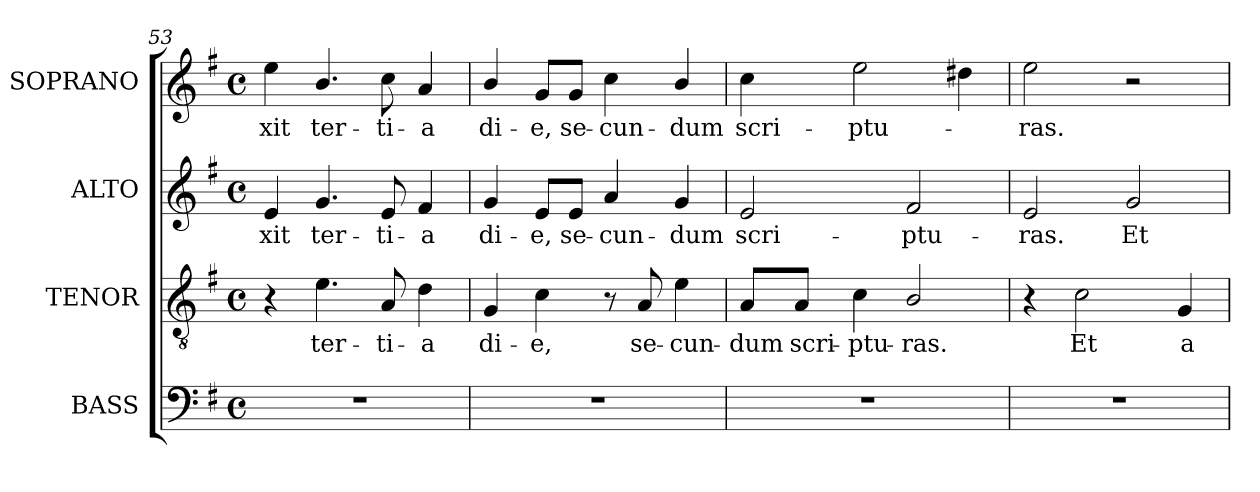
**kern	**kern	**text	**kern	**text	**kern	**text
*part4	*part3	*part3	*part2	*part2	*part1	*part1
*staff4	*staff3	*staff3	*staff2	*staff2	*staff1	*staff1
*I"BASS	*I"TENOR	*	*I"ALTO	*	*I"SOPRANO	*
*I'B.	*I'T.	*	*I'A.	*	*I'S.	*
*clefF4	*clefGv2	*	*clefG2	*	*clefG2	*
*	*ITrd7c12	*	*	*	*	*
*k[f#]	*k[f#]	*	*k[f#]	*	*k[f#]	*
*G:	*G:	*	*G:	*	*G:	*
*M4/4	*M4/4	*	*M4/4	*	*M4/4	*
*met(c)	*met(c)	*	*met(c)	*	*met(c)	*
=53	=53	=53	=53	=53	=53	=53
!	!	!	!	!LO:LY:b:color=#000000	!	!
!	!	!	!	!	!	!LO:LY:b:color=#000000
1r	4r	.	4ei/	-xit	4eei\	-xit
!	!	!LO:LY:b:color=#000000	!	!	!	!
!	!	!	!	!LO:LY:b:color=#000000	!	!
!	!	!	!	!	!	!LO:LY:b:color=#000000
.	4.Ei\	ter-	4.gi/	ter-	4.bi/	ter-
!	!	!LO:LY:b:color=#000000	!	!	!	!
!	!	!	!	!LO:LY:b:color=#000000	!	!
!	!	!	!	!	!	!LO:LY:b:color=#000000
.	8AAi/	-ti-	8ei/	-ti-	8cci\	-ti-
!	!	!LO:LY:b:color=#000000	!	!	!	!
!	!	!	!	!LO:LY:b:color=#000000	!	!
!	!	!	!	!	!	!LO:LY:b:color=#000000
.	4Di\	-a	4f#i/	-a	4ai/	-a
=54	=54	=54	=54	=54	=54	=54
!	!	!LO:LY:b:color=#000000	!	!	!	!
!	!	!	!	!LO:LY:b:color=#000000	!	!
!	!	!	!	!	!	!LO:LY:b:color=#000000
1r	4GGi/	di-	4gi/	di-	4bi/	di-
!	!	!LO:LY:b:color=#000000	!	!	!	!
!	!	!	!	!LO:LY:b:color=#000000	!	!
!	!	!	!	!	!	!LO:LY:b:color=#000000
.	4Ci\	-e,	8ei/L	-e,	8gi/L	-e,
!	!	!	!	!LO:LY:b:color=#000000	!	!
!	!	!	!	!	!	!LO:LY:b:color=#000000
.	.	.	8ei/J	se-	8gi/J	se-
!	!	!	!	!LO:LY:b:color=#000000	!	!
!	!	!	!	!	!	!LO:LY:b:color=#000000
.	8r	.	4ai/	-cun-	4cci\	-cun-
!	!	!LO:LY:b:color=#000000	!	!	!	!
.	8AAi/	se-	.	.	.	.
!	!	!LO:LY:b:color=#000000	!	!	!	!
!	!	!	!	!LO:LY:b:color=#000000	!	!
!	!	!	!	!	!	!LO:LY:b:color=#000000
.	4Ei\	-cun-	4gi/	-dum	4bi/	-dum
!!LO:LB:g=z
=55	=55	=55	=55	=55	=55	=55
!	!	!LO:LY:b:color=#000000	!	!	!	!
!	!	!	!	!LO:LY:b:color=#000000	!	!
!	!	!	!	!	!	!LO:LY:b:color=#000000
1r	8AAi/L	-dum	2ei/	scri-	4cci\	scri-
!	!	!LO:LY:b:color=#000000	!	!	!	!
.	8AAi/J	scri-	.	.	.	.
!	!	!LO:LY:b:color=#000000	!	!	!	!
!	!	!	!	!	!	!LO:LY:b:color=#000000
.	4Ci\	-ptu-	.	.	2eei\	-ptu-
!	!	!LO:LY:b:color=#000000	!	!	!	!
!	!	!	!	!LO:LY:b:color=#000000	!	!
.	2BBi/	-ras.	2f#i/	-ptu-	.	.
.	.	.	.	.	4dd#Xi\	.
=56	=56	=56	=56	=56	=56	=56
!	!	!	!	!LO:LY:b:color=#000000	!	!
!	!	!	!	!	!	!LO:LY:b:color=#000000
1r	4r	.	2ei/	-ras.	2eei\	-ras.
!	!	!LO:LY:b:color=#000000	!	!	!	!
.	2Ci\	Et	.	.	.	.
!	!	!	!	!LO:LY:b:color=#000000	!	!
.	.	.	2gi/	Et	2r	.
!	!	!LO:LY:b:color=#000000	!	!	!	!
.	4GGi/	a-	.	.	.	.
=	=	=	=	=	=	=
*-	*-	*-	*-	*-	*-	*-
